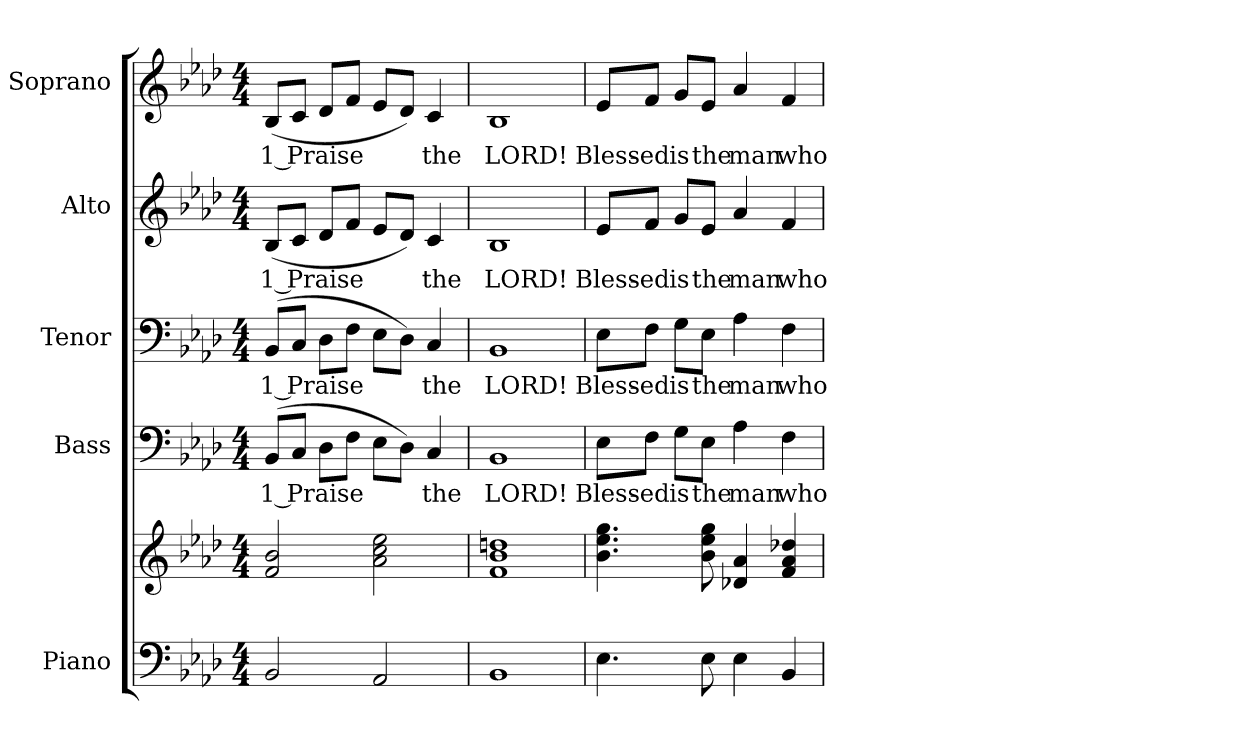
**kern	**kern	**kern	**text	**kern	**text	**kern	**text	**kern	**text
*part5	*part5	*part4	*part4	*part3	*part3	*part2	*part2	*part1	*part1
*staff6	*staff5	*staff4	*staff4	*staff3	*staff3	*staff2	*staff2	*staff1	*staff1
*I"Piano	*	*I"Bass	*	*I"Tenor	*	*I"Alto	*	*I"Soprano	*
*I'Pno.	*	*I'B.	*	*I'T.	*	*I'A.	*	*I'S.	*
!!LO:PB:g=z
*clefF4	*clefG2	*clefF4	*	*clefF4	*	*clefG2	*	*clefG2	*
*k[b-e-a-d-]	*k[b-e-a-d-]	*k[b-e-a-d-]	*	*k[b-e-a-d-]	*	*k[b-e-a-d-]	*	*k[b-e-a-d-]	*
*A-:	*A-:	*A-:	*	*A-:	*	*A-:	*	*A-:	*
*M4/4	*M4/4	*M4/4	*	*M4/4	*	*M4/4	*	*M4/4	*
*MM130	*MM130	*MM130	*	*MM130	*	*MM130	*	*MM130	*
=1	=1	=1	=1	=1	=1	=1	=1	=1	=1
!	!	!	!LO:LY:b:color=#000000	!	!	!	!	!	!
!	!	!	!	!	!LO:LY:b:color=#000000	!	!	!	!
!	!	!	!	!	!	!	!LO:LY:b:color=#000000	!	!
!	!	!	!	!	!	!	!	!	!LO:LY:b:color=#000000
2BB-i/	2fi/ 2b-i	(8BB-i/L	1 Praise	(8BB-i/L	1 Praise	(8B-i/L	1 Praise	(8B-i/L	1 Praise
.	.	8Ci/J	.	8Ci/J	.	8ci/J	.	8ci/J	.
.	.	8D-i\L	.	8D-i\L	.	8d-i/L	.	8d-i/L	.
.	.	8Fi\J	.	8Fi\J	.	8fi/J	.	8fi/J	.
2AA-i/	2a-i\ 2cci 2ee-i	8E-i\L	.	8E-i\L	.	8e-i/L	.	8e-i/L	.
.	.	8D-i\J)	.	8D-i\J)	.	8d-i/J)	.	8d-i/J)	.
!	!	!	!LO:LY:b:color=#000000	!	!	!	!	!	!
!	!	!	!	!	!LO:LY:b:color=#000000	!	!	!	!
!	!	!	!	!	!	!	!LO:LY:b:color=#000000	!	!
!	!	!	!	!	!	!	!	!	!LO:LY:b:color=#000000
.	.	4Ci/	the	4Ci/	the	4ci/	the	4ci/	the
=2	=2	=2	=2	=2	=2	=2	=2	=2	=2
!	!	!	!LO:LY:b:color=#000000	!	!	!	!	!	!
!	!	!	!	!	!LO:LY:b:color=#000000	!	!	!	!
!	!	!	!	!	!	!	!LO:LY:b:color=#000000	!	!
!	!	!	!	!	!	!	!	!	!LO:LY:b:color=#000000
1BB-i	1fi 1b-i 1ddni	1BB-i	LORD!	1BB-i	LORD!	1B-i	LORD!	1B-i	LORD!
!!LO:PB:g=z
=3	=3	=3	=3	=3	=3	=3	=3	=3	=3
!	!	!	!LO:LY:b:color=#000000	!	!	!	!	!	!
!	!	!	!	!	!LO:LY:b:color=#000000	!	!	!	!
!	!	!	!	!	!	!	!LO:LY:b:color=#000000	!	!
!	!	!	!	!	!	!	!	!	!LO:LY:b:color=#000000
4.E-i\	4.b-i\ 4.ee-i 4.ggi	8E-i\L	Bless-	8E-i\L	Bless-	8e-i/L	Bless-	8e-i/L	Bless-
!	!	!	!LO:LY:b:color=#000000	!	!	!	!	!	!
!	!	!	!	!	!LO:LY:b:color=#000000	!	!	!	!
!	!	!	!	!	!	!	!LO:LY:b:color=#000000	!	!
!	!	!	!	!	!	!	!	!	!LO:LY:b:color=#000000
.	.	8Fi\J	-ed	8Fi\J	-ed	8fi/J	-ed	8fi/J	-ed
!	!	!	!LO:LY:b:color=#000000	!	!	!	!	!	!
!	!	!	!	!	!LO:LY:b:color=#000000	!	!	!	!
!	!	!	!	!	!	!	!LO:LY:b:color=#000000	!	!
!	!	!	!	!	!	!	!	!	!LO:LY:b:color=#000000
.	.	8Gi\L	is	8Gi\L	is	8gi/L	is	8gi/L	is
!	!	!	!LO:LY:b:color=#000000	!	!	!	!	!	!
!	!	!	!	!	!LO:LY:b:color=#000000	!	!	!	!
!	!	!	!	!	!	!	!LO:LY:b:color=#000000	!	!
!	!	!	!	!	!	!	!	!	!LO:LY:b:color=#000000
8E-i\	8b-i\ 8ee-i 8ggi	8E-i\J	the	8E-i\J	the	8e-i/J	the	8e-i/J	the
!	!	!	!LO:LY:b:color=#000000	!	!	!	!	!	!
!	!	!	!	!	!LO:LY:b:color=#000000	!	!	!	!
!	!	!	!	!	!	!	!LO:LY:b:color=#000000	!	!
!	!	!	!	!	!	!	!	!	!LO:LY:b:color=#000000
4E-i\	4d-Xi/ 4a-i	4A-i\	man	4A-i\	man	4a-i/	man	4a-i/	man
!	!	!	!LO:LY:b:color=#000000	!	!	!	!	!	!
!	!	!	!	!	!LO:LY:b:color=#000000	!	!	!	!
!	!	!	!	!	!	!	!LO:LY:b:color=#000000	!	!
!	!	!	!	!	!	!	!	!	!LO:LY:b:color=#000000
4BB-i/	4fi/ 4a-i 4dd-Xi	4Fi\	who	4Fi\	who	4fi/	who	4fi/	who
=	=	=	=	=	=	=	=	=	=
*-	*-	*-	*-	*-	*-	*-	*-	*-	*-
